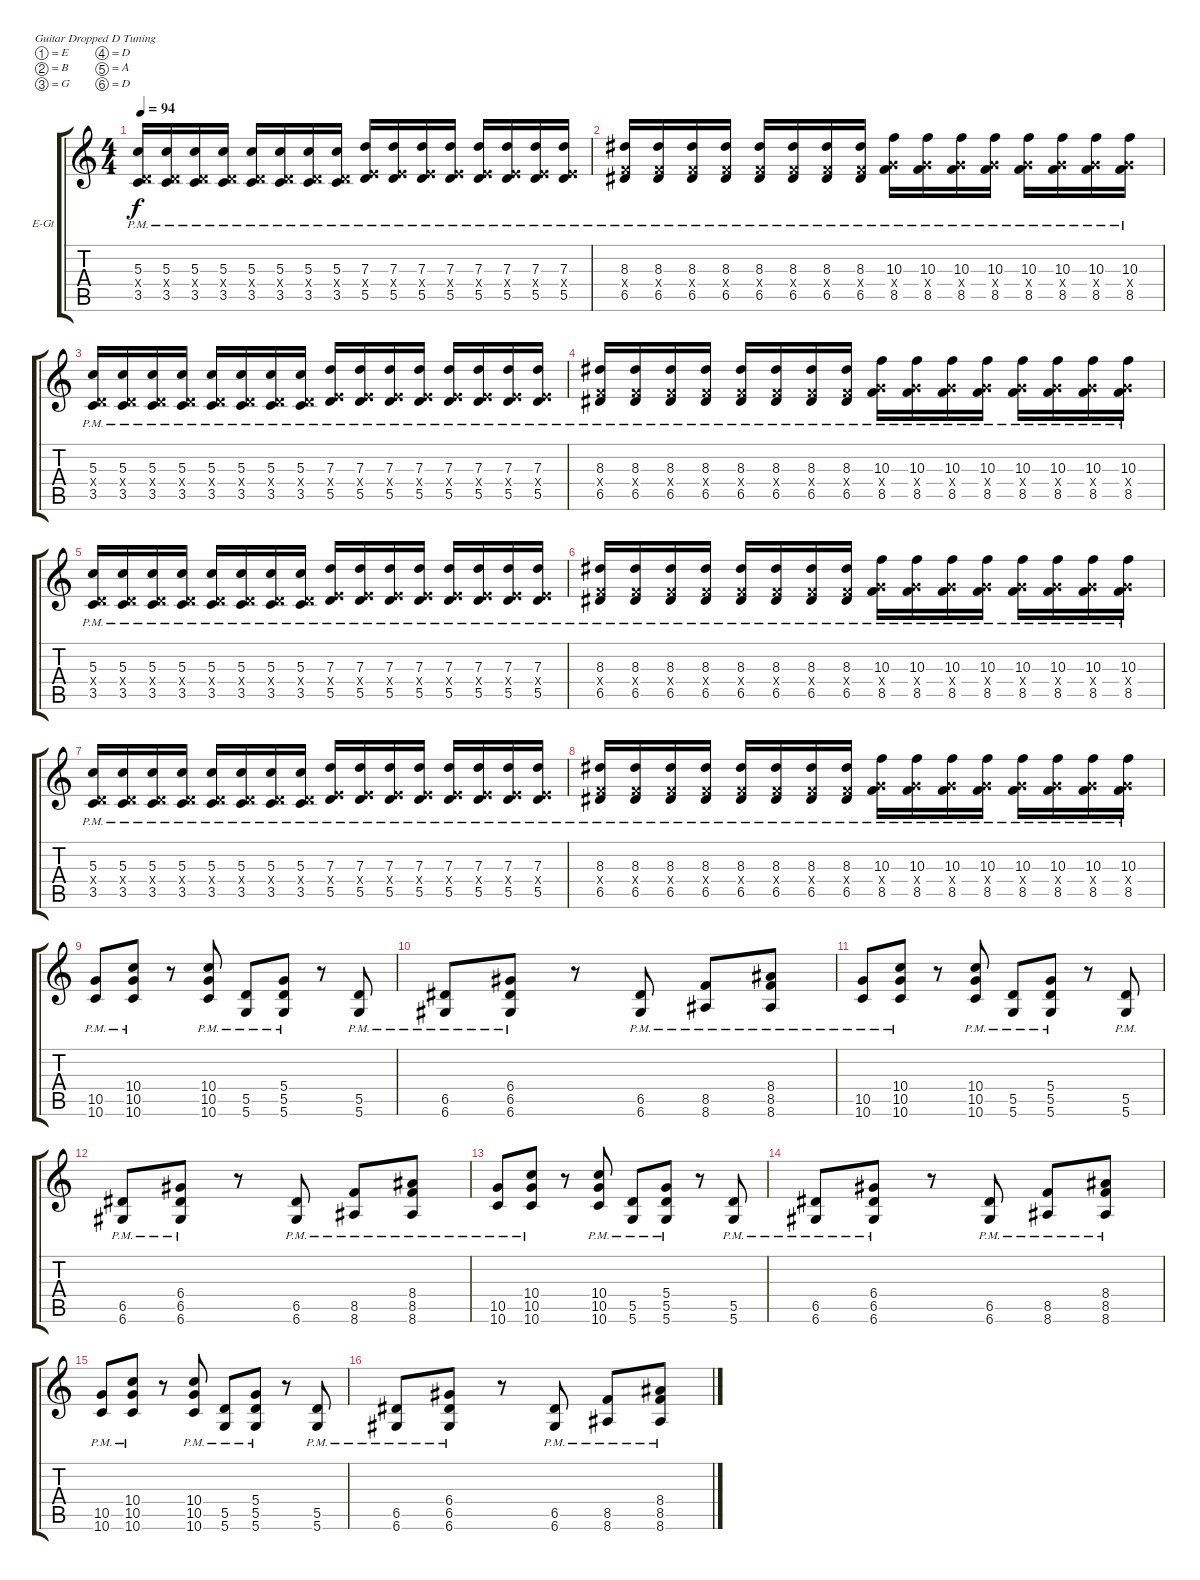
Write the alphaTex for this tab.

\defaultSystemsLayout 4
\bracketExtendMode groupsimilarinstruments
\firstSystemTrackNameOrientation horizontal
\otherSystemsTrackNameOrientation horizontal
\track ("Electric Guitar" "E-Gt") {instrument distortionguitar}
\staff {score tabs}
\tuning (E4 B3 G3 D3 A2 D2)
\ts (4 4)
\tempo 94
\clef g2
\scale
0.333333
\ks c
(3.5{pm} 0.4{pm x} 5.3{pm}).16{dy f} (3.5{pm} 0.4{pm x} 5.3{pm}).16 (3.5{pm} 0.4{pm x} 5.3{pm}).16 (3.5{pm} 0.4{pm x} 5.3{pm}).16 (3.5{pm} 0.4{pm x} 5.3{pm}).16 (3.5{pm} 0.4{pm x} 5.3{pm}).16 (3.5{pm} 0.4{pm x} 5.3{pm}).16 (3.5{pm} 0.4{pm x} 5.3{pm}).16 (5.5{pm} 2.4{pm x} 7.3{pm}).16 (5.5{pm} 2.4{pm x} 7.3{pm}).16 (5.5{pm} 2.4{pm x} 7.3{pm}).16 (5.5{pm} 2.4{pm x} 7.3{pm}).16 (5.5{pm} 2.4{pm x} 7.3{pm}).16 (5.5{pm} 2.4{pm x} 7.3{pm}).16 (5.5{pm} 2.4{pm x} 7.3{pm}).16 (5.5{pm} 2.4{pm x} 7.3{pm}).16 |
\scale
0.333333 (6.5{pm} 3.4{pm x} 8.3{pm}).16 (6.5{pm} 3.4{pm x} 8.3{pm}).16 (6.5{pm} 3.4{pm x} 8.3{pm}).16 (6.5{pm} 3.4{pm x} 8.3{pm}).16 (6.5{pm} 3.4{pm x} 8.3{pm}).16 (6.5{pm} 3.4{pm x} 8.3{pm}).16 (6.5{pm} 3.4{pm x} 8.3{pm}).16 (6.5{pm} 3.4{pm x} 8.3{pm}).16 (8.5{pm} 5.4{pm x} 10.3{pm}).16 (8.5{pm} 5.4{pm x} 10.3{pm}).16 (8.5{pm} 5.4{pm x} 10.3{pm}).16 (8.5{pm} 5.4{pm x} 10.3{pm}).16 (8.5{pm} 5.4{pm x} 10.3{pm}).16 (8.5{pm} 5.4{pm x} 10.3{pm}).16 (8.5{pm} 5.4{pm x} 10.3{pm}).16 (8.5{pm} 5.4{pm x} 10.3{pm}).16 |
\scale
0.333333 (3.5{pm} 0.4{pm x} 5.3{pm}).16 (3.5{pm} 0.4{pm x} 5.3{pm}).16 (3.5{pm} 0.4{pm x} 5.3{pm}).16 (3.5{pm} 0.4{pm x} 5.3{pm}).16 (3.5{pm} 0.4{pm x} 5.3{pm}).16 (3.5{pm} 0.4{pm x} 5.3{pm}).16 (3.5{pm} 0.4{pm x} 5.3{pm}).16 (3.5{pm} 0.4{pm x} 5.3{pm}).16 (5.5{pm} 2.4{pm x} 7.3{pm}).16 (5.5{pm} 2.4{pm x} 7.3{pm}).16 (5.5{pm} 2.4{pm x} 7.3{pm}).16 (5.5{pm} 2.4{pm x} 7.3{pm}).16 (5.5{pm} 2.4{pm x} 7.3{pm}).16 (5.5{pm} 2.4{pm x} 7.3{pm}).16 (5.5{pm} 2.4{pm x} 7.3{pm}).16 (5.5{pm} 2.4{pm x} 7.3{pm}).16 |
\scale
0.333333 (6.5{pm} 3.4{pm x} 8.3{pm}).16 (6.5{pm} 3.4{pm x} 8.3{pm}).16 (6.5{pm} 3.4{pm x} 8.3{pm}).16 (6.5{pm} 3.4{pm x} 8.3{pm}).16 (6.5{pm} 3.4{pm x} 8.3{pm}).16 (6.5{pm} 3.4{pm x} 8.3{pm}).16 (6.5{pm} 3.4{pm x} 8.3{pm}).16 (6.5{pm} 3.4{pm x} 8.3{pm}).16 (8.5{pm} 5.4{pm x} 10.3{pm}).16 (8.5{pm} 5.4{pm x} 10.3{pm}).16 (8.5{pm} 5.4{pm x} 10.3{pm}).16 (8.5{pm} 5.4{pm x} 10.3{pm}).16 (8.5{pm} 5.4{pm x} 10.3{pm}).16 (8.5{pm} 5.4{pm x} 10.3{pm}).16 (8.5{pm} 5.4{pm x} 10.3{pm}).16 (8.5{pm} 5.4{pm x} 10.3{pm}).16 |
\scale
0.333333 (3.5{pm} 0.4{pm x} 5.3{pm}).16 (3.5{pm} 0.4{pm x} 5.3{pm}).16 (3.5{pm} 0.4{pm x} 5.3{pm}).16 (3.5{pm} 0.4{pm x} 5.3{pm}).16 (3.5{pm} 0.4{pm x} 5.3{pm}).16 (3.5{pm} 0.4{pm x} 5.3{pm}).16 (3.5{pm} 0.4{pm x} 5.3{pm}).16 (3.5{pm} 0.4{pm x} 5.3{pm}).16 (5.5{pm} 2.4{pm x} 7.3{pm}).16 (5.5{pm} 2.4{pm x} 7.3{pm}).16 (5.5{pm} 2.4{pm x} 7.3{pm}).16 (5.5{pm} 2.4{pm x} 7.3{pm}).16 (5.5{pm} 2.4{pm x} 7.3{pm}).16 (5.5{pm} 2.4{pm x} 7.3{pm}).16 (5.5{pm} 2.4{pm x} 7.3{pm}).16 (5.5{pm} 2.4{pm x} 7.3{pm}).16 |
\scale
0.333333 (6.5{pm} 3.4{pm x} 8.3{pm}).16 (6.5{pm} 3.4{pm x} 8.3{pm}).16 (6.5{pm} 3.4{pm x} 8.3{pm}).16 (6.5{pm} 3.4{pm x} 8.3{pm}).16 (6.5{pm} 3.4{pm x} 8.3{pm}).16 (6.5{pm} 3.4{pm x} 8.3{pm}).16 (6.5{pm} 3.4{pm x} 8.3{pm}).16 (6.5{pm} 3.4{pm x} 8.3{pm}).16 (8.5{pm} 5.4{pm x} 10.3{pm}).16 (8.5{pm} 5.4{pm x} 10.3{pm}).16 (8.5{pm} 5.4{pm x} 10.3{pm}).16 (8.5{pm} 5.4{pm x} 10.3{pm}).16 (8.5{pm} 5.4{pm x} 10.3{pm}).16 (8.5{pm} 5.4{pm x} 10.3{pm}).16 (8.5{pm} 5.4{pm x} 10.3{pm}).16 (8.5{pm} 5.4{pm x} 10.3{pm}).16 |
\scale
0.333333 (3.5{pm} 0.4{pm x} 5.3{pm}).16 (3.5{pm} 0.4{pm x} 5.3{pm}).16 (3.5{pm} 0.4{pm x} 5.3{pm}).16 (3.5{pm} 0.4{pm x} 5.3{pm}).16 (3.5{pm} 0.4{pm x} 5.3{pm}).16 (3.5{pm} 0.4{pm x} 5.3{pm}).16 (3.5{pm} 0.4{pm x} 5.3{pm}).16 (3.5{pm} 0.4{pm x} 5.3{pm}).16 (5.5{pm} 2.4{pm x} 7.3{pm}).16 (5.5{pm} 2.4{pm x} 7.3{pm}).16 (5.5{pm} 2.4{pm x} 7.3{pm}).16 (5.5{pm} 2.4{pm x} 7.3{pm}).16 (5.5{pm} 2.4{pm x} 7.3{pm}).16 (5.5{pm} 2.4{pm x} 7.3{pm}).16 (5.5{pm} 2.4{pm x} 7.3{pm}).16 (5.5{pm} 2.4{pm x} 7.3{pm}).16 |
\scale
0.333333 (6.5{pm} 3.4{pm x} 8.3{pm}).16 (6.5{pm} 3.4{pm x} 8.3{pm}).16 (6.5{pm} 3.4{pm x} 8.3{pm}).16 (6.5{pm} 3.4{pm x} 8.3{pm}).16 (6.5{pm} 3.4{pm x} 8.3{pm}).16 (6.5{pm} 3.4{pm x} 8.3{pm}).16 (6.5{pm} 3.4{pm x} 8.3{pm}).16 (6.5{pm} 3.4{pm x} 8.3{pm}).16 (8.5{pm} 5.4{pm x} 10.3{pm}).16 (8.5{pm} 5.4{pm x} 10.3{pm}).16 (8.5{pm} 5.4{pm x} 10.3{pm}).16 (8.5{pm} 5.4{pm x} 10.3{pm}).16 (8.5{pm} 5.4{pm x} 10.3{pm}).16 (8.5{pm} 5.4{pm x} 10.3{pm}).16 (8.5{pm} 5.4{pm x} 10.3{pm}).16 (8.5{pm} 5.4{pm x} 10.3{pm}).16 |
\scale
0.333333 (10.6{pm} 10.5{pm}).8 (10.4{pm} 10.5{pm} 10.6{pm}).8 r.8 (10.6{pm} 10.5{pm} 10.4{pm}).8 (5.5{pm} 5.6{pm}).8 (5.6{pm} 5.5{pm} 5.4{pm}).8 r.8 (5.6{pm} 5.5{pm}).8 |
\scale
0.333333 (6.6{pm} 6.5{pm}).8 (6.4{pm} 6.5{pm} 6.6{pm}).8 r.8 (6.6{pm} 6.5{pm}).8 (8.5{pm} 8.6{pm}).8 (8.6{pm} 8.5{pm} 8.4{pm}).8 |
\scale
0.333333 (10.6{pm} 10.5{pm}).8 (10.4{pm} 10.5{pm} 10.6{pm}).8 r.8 (10.6{pm} 10.5{pm} 10.4{pm}).8 (5.5{pm} 5.6{pm}).8 (5.6{pm} 5.5{pm} 5.4{pm}).8 r.8 (5.6{pm} 5.5{pm}).8 |
\scale
0.333333 (6.6{pm} 6.5{pm}).8 (6.4{pm} 6.5{pm} 6.6{pm}).8 r.8 (6.6{pm} 6.5{pm}).8 (8.5{pm} 8.6{pm}).8 (8.6{pm} 8.5{pm} 8.4{pm}).8 |
\scale
0.333333 (10.6{pm} 10.5{pm}).8 (10.4{pm} 10.5{pm} 10.6{pm}).8 r.8 (10.6{pm} 10.5{pm} 10.4{pm}).8 (5.5{pm} 5.6{pm}).8 (5.6{pm} 5.5{pm} 5.4{pm}).8 r.8 (5.6{pm} 5.5{pm}).8 |
\scale
0.333333 (6.6{pm} 6.5{pm}).8 (6.4{pm} 6.5{pm} 6.6{pm}).8 r.8 (6.6{pm} 6.5{pm}).8 (8.5{pm} 8.6{pm}).8 (8.6{pm} 8.5{pm} 8.4{pm}).8 |
\scale
0.333333 (10.6{pm} 10.5{pm}).8 (10.4{pm} 10.5{pm} 10.6{pm}).8 r.8 (10.6{pm} 10.5{pm} 10.4{pm}).8 (5.5{pm} 5.6{pm}).8 (5.6{pm} 5.5{pm} 5.4{pm}).8 r.8 (5.6{pm} 5.5{pm}).8 |
\scale
0.333333 (6.6{pm} 6.5{pm}).8 (6.4{pm} 6.5{pm} 6.6{pm}).8 r.8 (6.6{pm} 6.5{pm}).8 (8.5{pm} 8.6{pm}).8 (8.6{pm} 8.5{pm} 8.4{pm}).8
